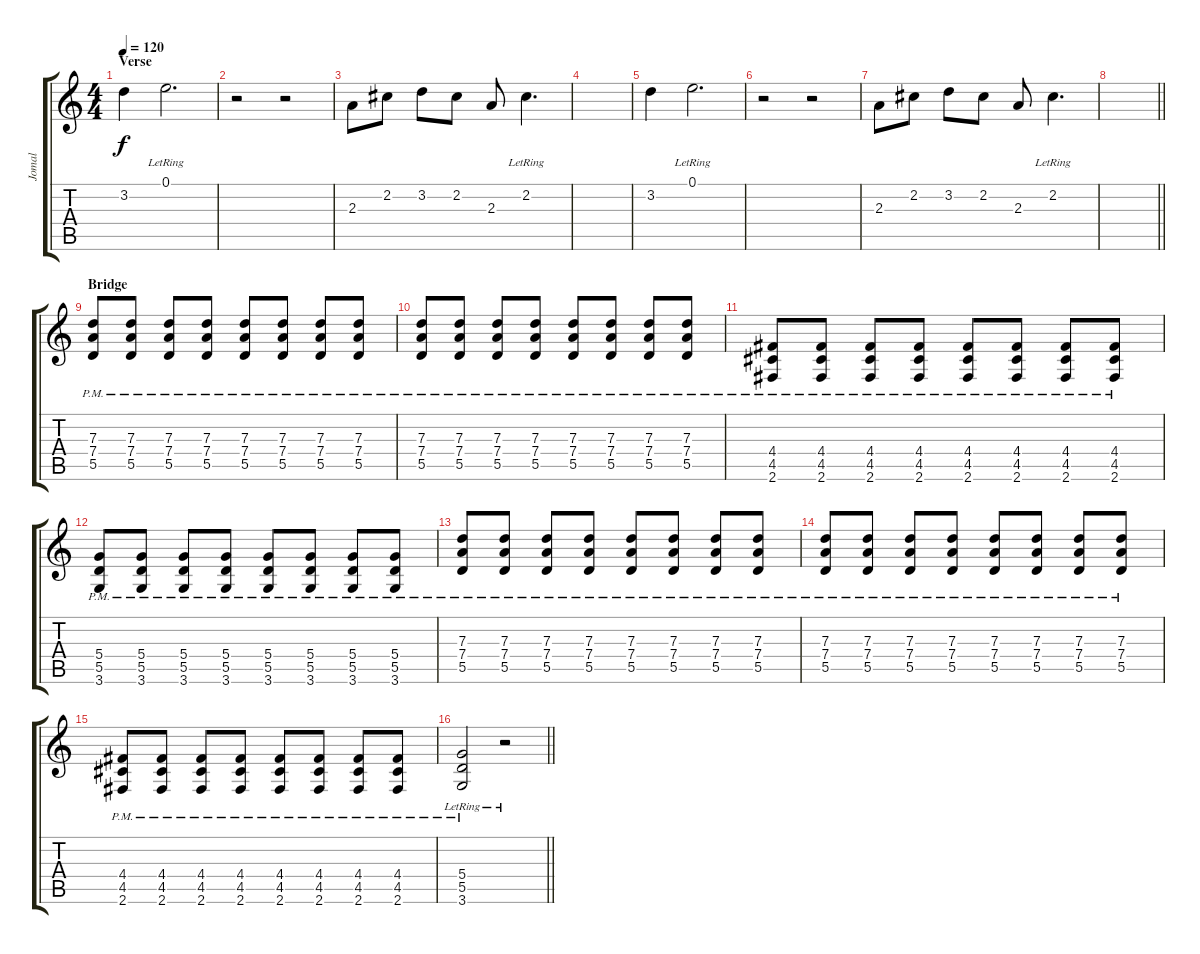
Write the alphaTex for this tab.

\track ("Jomal" "Jomal") {instrument distortionguitar}
\staff {score tabs}
\tuning (E4 B3 G3 D3 A2 E2) {hide}
\ts (4 4)
\section ("" "Verse")
\tempo 120
\clef g2
\ks c
3.2.4{dy f} 0.1{lr}.2{d} |
r.2 r.2 |
2.3.8 2.2.8 3.2.8 2.2.8 2.3.8 2.2{lr}.4{d} |
|
3.2.4 0.1{lr}.2{d} |
r.2 r.2 |
2.3.8 2.2.8 3.2.8 2.2.8 2.3.8 2.2{lr}.4{d} |
\barLineRight lightlight
|
\section ("" "Bridge")
(7.3{pm} 7.4{pm} 5.5{pm}).8 (7.3{pm} 7.4{pm} 5.5{pm}).8 (7.3{pm} 7.4{pm} 5.5{pm}).8 (7.3{pm} 7.4{pm} 5.5{pm}).8 (7.3{pm} 7.4{pm} 5.5{pm}).8 (7.3{pm} 7.4{pm} 5.5{pm}).8 (7.3{pm} 7.4{pm} 5.5{pm}).8 (7.3{pm} 7.4{pm} 5.5{pm}).8 |
(7.3{pm} 7.4{pm} 5.5{pm}).8 (7.3{pm} 7.4{pm} 5.5{pm}).8 (7.3{pm} 7.4{pm} 5.5{pm}).8 (7.3{pm} 7.4{pm} 5.5{pm}).8 (7.3{pm} 7.4{pm} 5.5{pm}).8 (7.3{pm} 7.4{pm} 5.5{pm}).8 (7.3{pm} 7.4{pm} 5.5{pm}).8 (7.3{pm} 7.4{pm} 5.5{pm}).8 |
(4.4{pm} 4.5{pm} 2.6{pm}).8 (4.4{pm} 4.5{pm} 2.6{pm}).8 (4.4{pm} 4.5{pm} 2.6{pm}).8 (4.4{pm} 4.5{pm} 2.6{pm}).8 (4.4{pm} 4.5{pm} 2.6{pm}).8 (4.4{pm} 4.5{pm} 2.6{pm}).8 (4.4{pm} 4.5{pm} 2.6{pm}).8 (4.4{pm} 4.5{pm} 2.6{pm}).8 |
(5.4{pm} 5.5{pm} 3.6{pm}).8 (5.4{pm} 5.5{pm} 3.6{pm}).8 (5.4{pm} 5.5{pm} 3.6{pm}).8 (5.4{pm} 5.5{pm} 3.6{pm}).8 (5.4{pm} 5.5{pm} 3.6{pm}).8 (5.4{pm} 5.5{pm} 3.6{pm}).8 (5.4{pm} 5.5{pm} 3.6{pm}).8 (5.4{pm} 5.5{pm} 3.6{pm}).8 |
(7.3{pm} 7.4{pm} 5.5{pm}).8 (7.3{pm} 7.4{pm} 5.5{pm}).8 (7.3{pm} 7.4{pm} 5.5{pm}).8 (7.3{pm} 7.4{pm} 5.5{pm}).8 (7.3{pm} 7.4{pm} 5.5{pm}).8 (7.3{pm} 7.4{pm} 5.5{pm}).8 (7.3{pm} 7.4{pm} 5.5{pm}).8 (7.3{pm} 7.4{pm} 5.5{pm}).8 |
(7.3{pm} 7.4{pm} 5.5{pm}).8 (7.3{pm} 7.4{pm} 5.5{pm}).8 (7.3{pm} 7.4{pm} 5.5{pm}).8 (7.3{pm} 7.4{pm} 5.5{pm}).8 (7.3{pm} 7.4{pm} 5.5{pm}).8 (7.3{pm} 7.4{pm} 5.5{pm}).8 (7.3{pm} 7.4{pm} 5.5{pm}).8 (7.3{pm} 7.4{pm} 5.5{pm}).8 |
(4.4{pm} 4.5{pm} 2.6{pm}).8 (4.4{pm} 4.5{pm} 2.6{pm}).8 (4.4{pm} 4.5{pm} 2.6{pm}).8 (4.4{pm} 4.5{pm} 2.6{pm}).8 (4.4{pm} 4.5{pm} 2.6{pm}).8 (4.4{pm} 4.5{pm} 2.6{pm}).8 (4.4{pm} 4.5{pm} 2.6{pm}).8 (4.4{pm} 4.5{pm} 2.6{pm}).8 |
\barLineRight lightlight
(5.4{pm} 5.5{pm} 3.6{pm lr}).2 r.2
